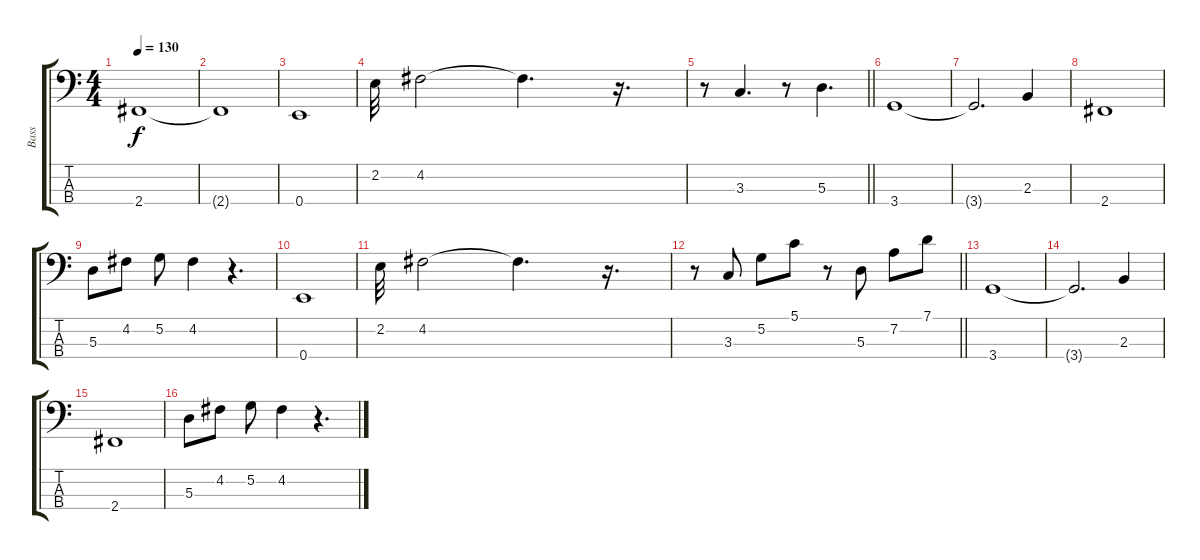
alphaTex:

\track ("Bass" "Bass") {instrument electricbassfinger}
\staff {score tabs}
\tuning (G2 D2 A1 E1) {hide}
\ts (4 4)
\tempo 130
\clef f4
\ks c
2.4.1{dy f} |
2.4{t}.1 |
0.4.1 |
2.2.32 4.2.2 4.2{t}.4{d} r.16{d} |
\barLineRight lightlight
r.8 3.3.4{d} r.8 5.3.4{d} |
3.4.1 |
3.4{t}.2{d} 2.3.4 |
2.4.1 |
5.3.8 4.2.8 5.2.8 4.2.4 r.4{d} |
0.4.1 |
2.2.32 4.2.2 4.2{t}.4{d} r.16{d} |
\barLineRight lightlight
r.8 3.3.8 5.2.8 5.1.8 r.8 5.3.8 7.2.8 7.1.8 |
3.4.1 |
3.4{t}.2{d} 2.3.4 |
2.4.1 |
5.3.8 4.2.8 5.2.8 4.2.4 r.4{d}
